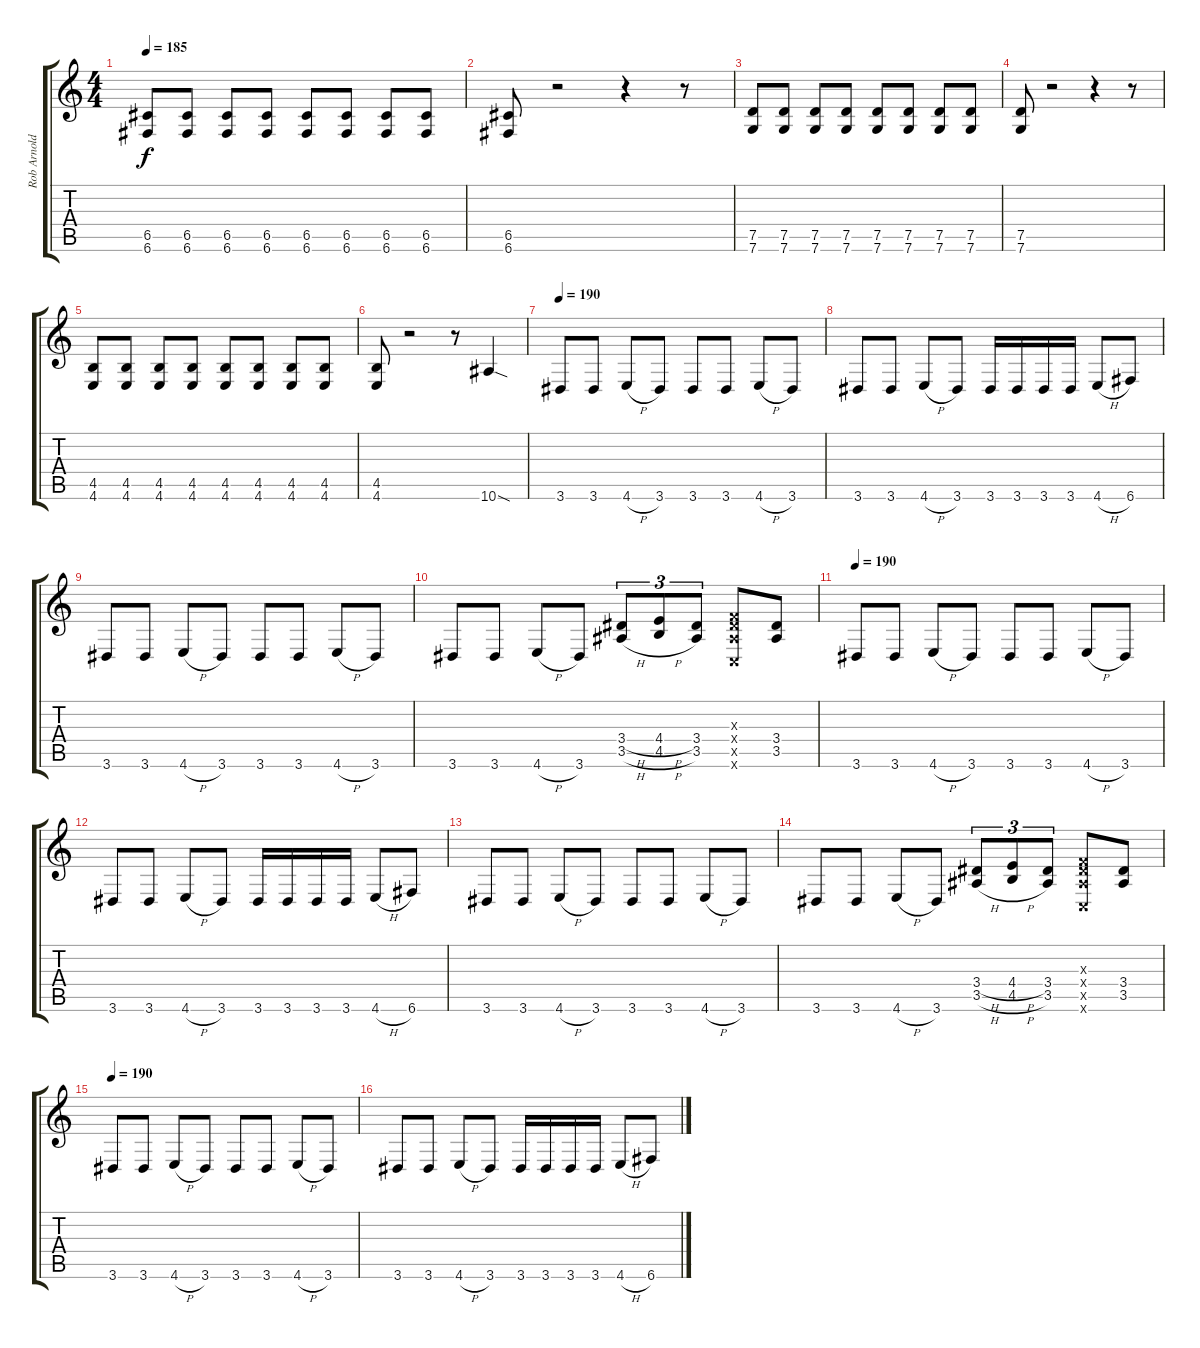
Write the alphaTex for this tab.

\track ("Rob Arnold" "Rob Arnold") {instrument distortionguitar}
\staff {score tabs}
\tuning (D4 A3 F3 C3 G2 C2) {hide}
\ts (4 4)
\tempo 185
\clef g2
\ks c
(6.5 6.6).8{dy f} (6.5 6.6).8 (6.5 6.6).8 (6.5 6.6).8 (6.5 6.6).8 (6.5 6.6).8 (6.5 6.6).8 (6.5 6.6).8 |
(6.5 6.6).8 r.2 r.4 r.8 |
(7.5 7.6).8 (7.5 7.6).8 (7.5 7.6).8 (7.5 7.6).8 (7.5 7.6).8 (7.5 7.6).8 (7.5 7.6).8 (7.5 7.6).8 |
(7.5 7.6).8 r.2 r.4 r.8 |
(4.5 4.6).8 (4.5 4.6).8 (4.5 4.6).8 (4.5 4.6).8 (4.5 4.6).8 (4.5 4.6).8 (4.5 4.6).8 (4.5 4.6).8 |
(4.5 4.6).8 r.2 r.8 10.6{sod}.4 |
\tempo 190
3.6.8 3.6.8 4.6{h}.8 3.6.8 3.6.8 3.6.8 4.6{h}.8 3.6.8 |
3.6.8 3.6.8 4.6{h}.8 3.6.8 3.6.16 3.6.16 3.6.16 3.6.16 4.6{h}.8 6.6.8 |
3.6.8 3.6.8 4.6{h}.8 3.6.8 3.6.8 3.6.8 4.6{h}.8 3.6.8 |
3.6.8 3.6.8 4.6{h}.8 3.6.8 (3.4{h} 3.5{h}).8{tu (3 2)} (4.4{h} 4.5{h}).8{tu (3 2)} (3.4 3.5).8{tu (3 2)} (0.3{x} 3.4{x} 3.5{x} 0.6{x}).8 (3.4 3.5).8 |
\tempo 190
3.6.8 3.6.8 4.6{h}.8 3.6.8 3.6.8 3.6.8 4.6{h}.8 3.6.8 |
3.6.8 3.6.8 4.6{h}.8 3.6.8 3.6.16 3.6.16 3.6.16 3.6.16 4.6{h}.8 6.6.8 |
3.6.8 3.6.8 4.6{h}.8 3.6.8 3.6.8 3.6.8 4.6{h}.8 3.6.8 |
3.6.8 3.6.8 4.6{h}.8 3.6.8 (3.4{h} 3.5{h}).8{tu (3 2)} (4.4{h} 4.5{h}).8{tu (3 2)} (3.4 3.5).8{tu (3 2)} (0.3{x} 3.4{x} 3.5{x} 0.6{x}).8 (3.4 3.5).8 |
\tempo 190
3.6.8 3.6.8 4.6{h}.8 3.6.8 3.6.8 3.6.8 4.6{h}.8 3.6.8 |
3.6.8 3.6.8 4.6{h}.8 3.6.8 3.6.16 3.6.16 3.6.16 3.6.16 4.6{h}.8 6.6.8
